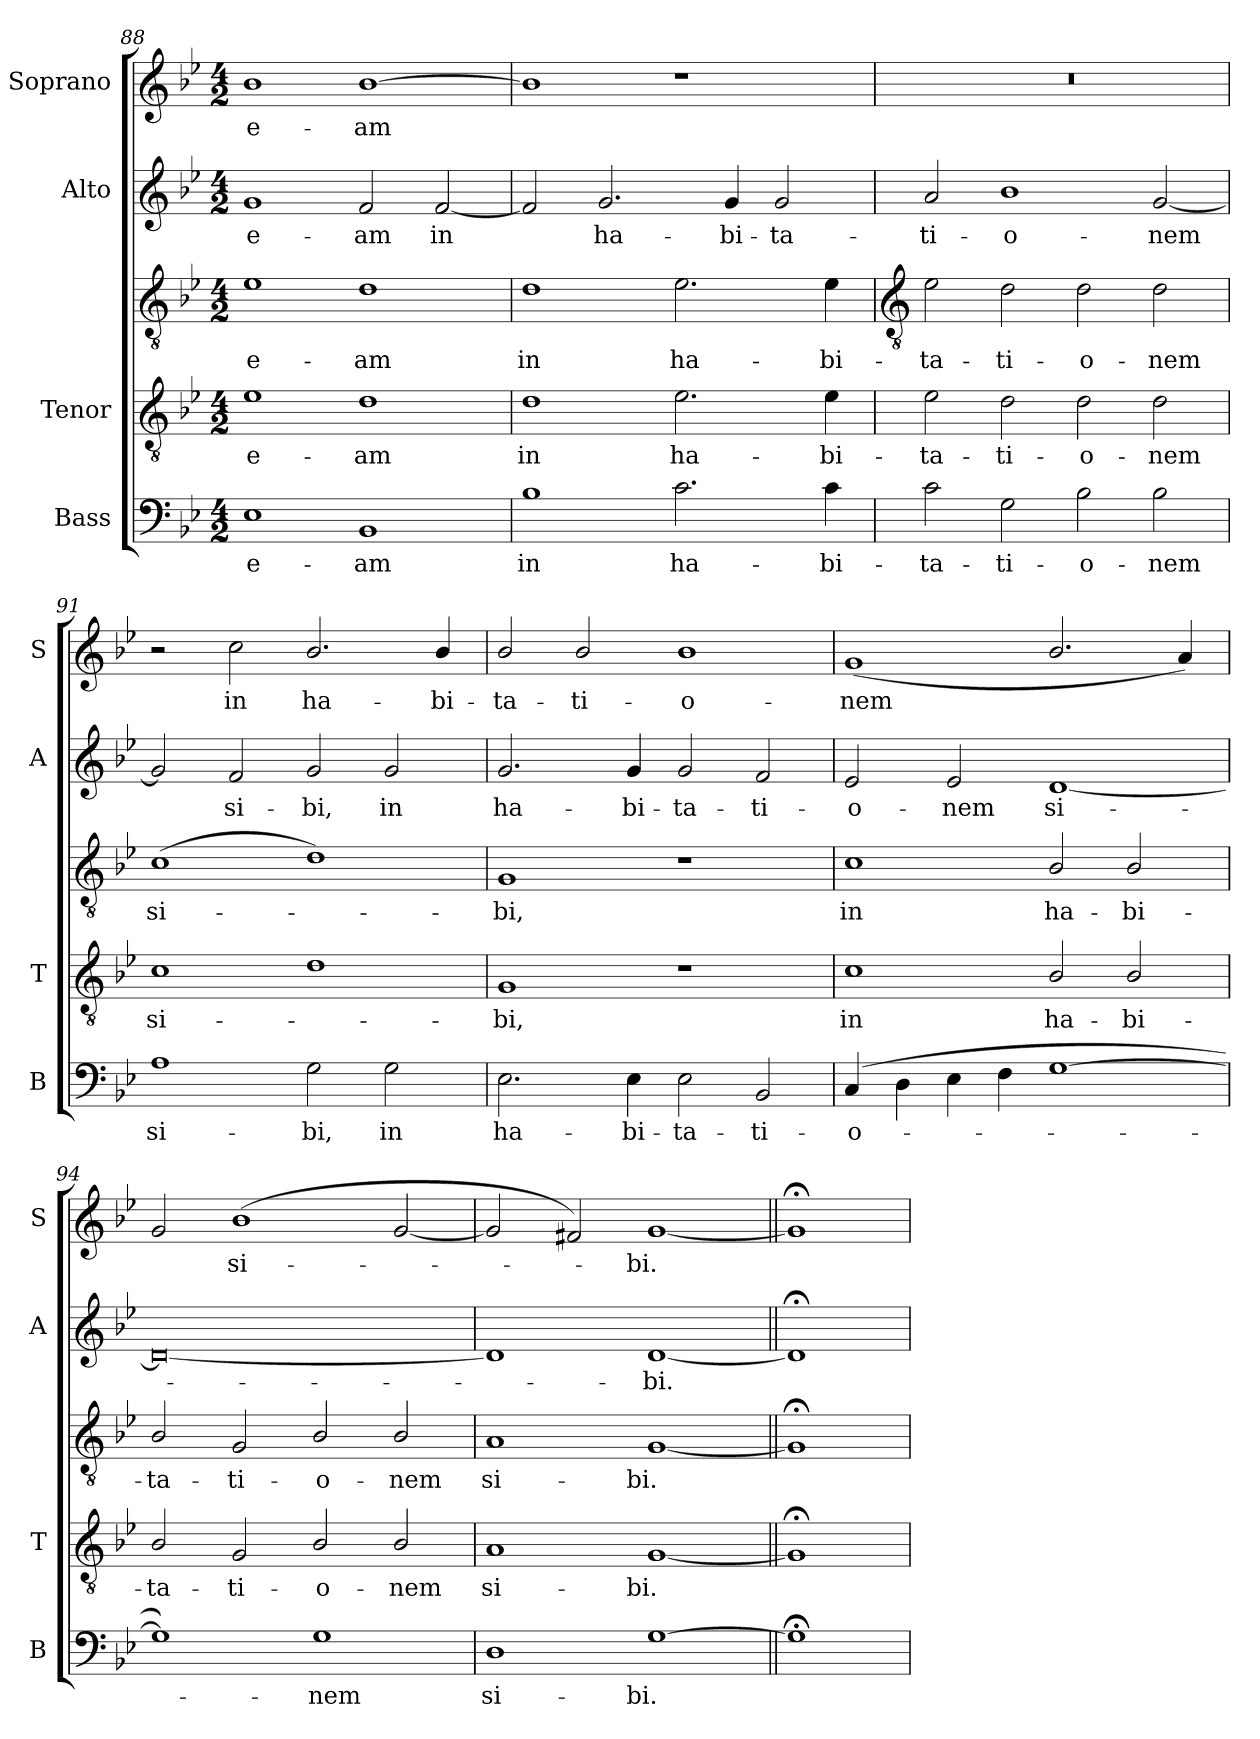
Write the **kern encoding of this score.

**kern	**text	**kern	**text	**kern	**text	**kern	**text	**kern	**text
*part4	*part4	*part3	*part3	*part3	*part3	*part2	*part2	*part1	*part1
*staff5	*staff5	*staff4	*staff4	*staff3	*staff3	*staff2	*staff2	*staff1	*staff1
*I"Bass	*	*I"Tenor	*	*	*	*I"Alto	*	*I"Soprano	*
*I'B	*	*I'T	*	*	*	*I'A	*	*I'S	*
*clefF4	*	*clefGv2	*	*clefGv2	*	*clefG2	*	*clefG2	*
*k[b-e-]	*	*k[b-e-]	*	*k[b-e-]	*	*k[b-e-]	*	*k[b-e-]	*
*B-:	*	*B-:	*	*B-:	*	*B-:	*	*B-:	*
*M4/2	*	*M4/2	*	*M4/2	*	*M4/2	*	*M4/2	*
=88	=88	=88	=88	=88	=88	=88	=88	=88	=88
!	!LO:LY:b	!	!LO:LY:b	!	!LO:LY:b	!	!LO:LY:b	!	!LO:LY:b
1E-	e-	1e-	e-	1e-	e-	1g	e-	1b-	e-
!	!LO:LY:b	!	!LO:LY:b	!	!LO:LY:b	!	!LO:LY:b	!	!LO:LY:b
1BB-	-am	1d	-am	1d	-am	2f	-am	[1b-	-am
!	!	!	!	!	!	!	!LO:LY:b	!	!
.	.	.	.	.	.	[2f	in	.	.
=89	=89	=89	=89	=89	=89	=89	=89	=89	=89
!	!LO:LY:b	!	!LO:LY:b	!	!LO:LY:b	!	!	!	!
1B-	in	1d	in	1d	in	2f]	.	1b-]	.
!	!	!	!	!	!	!	!LO:LY:b	!	!
.	.	.	.	.	.	2.g	ha-	.	.
!	!LO:LY:b	!	!LO:LY:b	!	!LO:LY:b	!	!	!	!
2.c	ha-	2.e-	ha-	2.e-	ha-	.	.	1r	.
!	!	!	!	!	!	!	!LO:LY:b	!	!
.	.	.	.	.	.	4g	-bi-	.	.
!	!	!	!	!	!	!	!LO:LY:b	!	!
.	.	.	.	.	.	2g	-ta-	.	.
!	!LO:LY:b	!	!LO:LY:b	!	!LO:LY:b	!	!	!	!
4c	-bi-	4e-	-bi-	4e-	-bi-	.	.	.	.
!!LO:LB:g=z
=90	=90	=90	=90	=90	=90	=90	=90	=90	=90
*	*	*	*	*clefGv2	*	*	*	*	*
!	!LO:LY:b	!	!LO:LY:b	!	!LO:LY:b	!	!LO:LY:b	!	!
2c	-ta-	2e-	-ta-	2e-	-ta-	2a	-ti-	0r	.
!	!LO:LY:b	!	!LO:LY:b	!	!LO:LY:b	!	!LO:LY:b	!	!
2G	-ti-	2d	-ti-	2d	-ti-	1b-	-o-	.	.
!	!LO:LY:b	!	!LO:LY:b	!	!LO:LY:b	!	!	!	!
2B-	-o-	2d	-o-	2d	-o-	.	.	.	.
!	!LO:LY:b	!	!LO:LY:b	!	!LO:LY:b	!	!LO:LY:b	!	!
2B-	-nem	2d	-nem	2d	-nem	[2g	-nem	.	.
=91	=91	=91	=91	=91	=91	=91	=91	=91	=91
!	!LO:LY:b	!	!LO:LY:b	!	!LO:LY:b	!	!	!	!
1A	si-	1c	si-	(>1c	si-	2g]	.	2r	.
!	!	!	!	!	!	!	!LO:LY:b	!	!LO:LY:b
.	.	.	.	.	.	2f	si-	2cc	in
!	!LO:LY:b	!	!	!	!	!	!LO:LY:b	!	!LO:LY:b
2G	-bi,	1d	.	1d)	.	2g	-bi,	2.b-/	ha-
!	!LO:LY:b	!	!	!	!	!	!LO:LY:b	!	!
2G	in	.	.	.	.	2g	in	.	.
!	!	!	!	!	!	!	!	!	!LO:LY:b
.	.	.	.	.	.	.	.	4b-/	-bi-
=92	=92	=92	=92	=92	=92	=92	=92	=92	=92
!	!LO:LY:b	!	!LO:LY:b	!	!LO:LY:b	!	!LO:LY:b	!	!LO:LY:b
2.E-	ha-	1G	bi,	1G	bi,	2.g	ha-	2b-/	-ta-
!	!	!	!	!	!	!	!	!	!LO:LY:b
.	.	.	.	.	.	.	.	2b-/	-ti-
!	!LO:LY:b	!	!	!	!	!	!LO:LY:b	!	!
4E-	-bi-	.	.	.	.	4g	-bi-	.	.
!	!LO:LY:b	!	!	!	!	!	!LO:LY:b	!	!LO:LY:b
2E-	-ta-	1r	.	1r	.	2g	-ta-	1b-	-o-
!	!LO:LY:b	!	!	!	!	!	!LO:LY:b	!	!
2BB-	-ti-	.	.	.	.	2f	-ti-	.	.
=93	=93	=93	=93	=93	=93	=93	=93	=93	=93
!	!LO:LY:b	!	!LO:LY:b	!	!LO:LY:b	!	!LO:LY:b	!	!LO:LY:b
(>4C	-o-	1c	in	1c	in	2e-	-o-	(<1g	-nem
4D	.	.	.	.	.	.	.	.	.
!	!	!	!	!	!	!	!LO:LY:b	!	!
4E-	.	.	.	.	.	2e-	-nem	.	.
4F	.	.	.	.	.	.	.	.	.
!	!	!	!LO:LY:b	!	!LO:LY:b	!	!LO:LY:b	!	!
[1G	.	2B-/	ha-	2B-/	ha-	[1d	si-	2.b-/	.
!	!	!	!LO:LY:b	!	!LO:LY:b	!	!	!	!
.	.	2B-/	-bi-	2B-/	-bi-	.	.	.	.
.	.	.	.	.	.	.	.	4a)	.
=94	=94	=94	=94	=94	=94	=94	=94	=94	=94
!	!	!	!LO:LY:b	!	!LO:LY:b	!	!	!	!
1G])	.	2B-/	-ta-	2B-/	-ta-	0d_	.	2g	.
!	!	!	!LO:LY:b	!	!LO:LY:b	!	!	!	!LO:LY:b
.	.	2G	-ti-	2G	-ti-	.	.	(<1b-	si-
!	!LO:LY:b	!	!LO:LY:b	!	!LO:LY:b	!	!	!	!
1G	nem	2B-/	-o-	2B-/	-o-	.	.	.	.
!	!	!	!LO:LY:b	!	!LO:LY:b	!	!	!	!
.	.	2B-/	-nem	2B-/	-nem	.	.	[2g	.
=95	=95	=95	=95	=95	=95	=95	=95	=95	=95
!	!LO:LY:b	!	!LO:LY:b	!	!LO:LY:b	!	!	!	!
1D	si-	1A	si-	1A	si-	1d]	.	2g]	.
.	.	.	.	.	.	.	.	2f#X)	.
!	!LO:LY:b	!	!LO:LY:b	!	!LO:LY:b	!	!LO:LY:b	!	!LO:LY:b
[1G	-bi.	[1G	-bi.	[1G	-bi.	[1d	bi.	[1g	bi.
=96||	=96||	=96||	=96||	=96||	=96||	=96||	=96||	=96||	=96||
1G;<]	.	1G;<]	.	1G;<]	.	1d;<]	.	1g;<]	.
=	=	=	=	=	=	=	=	=	=
*-	*-	*-	*-	*-	*-	*-	*-	*-	*-
